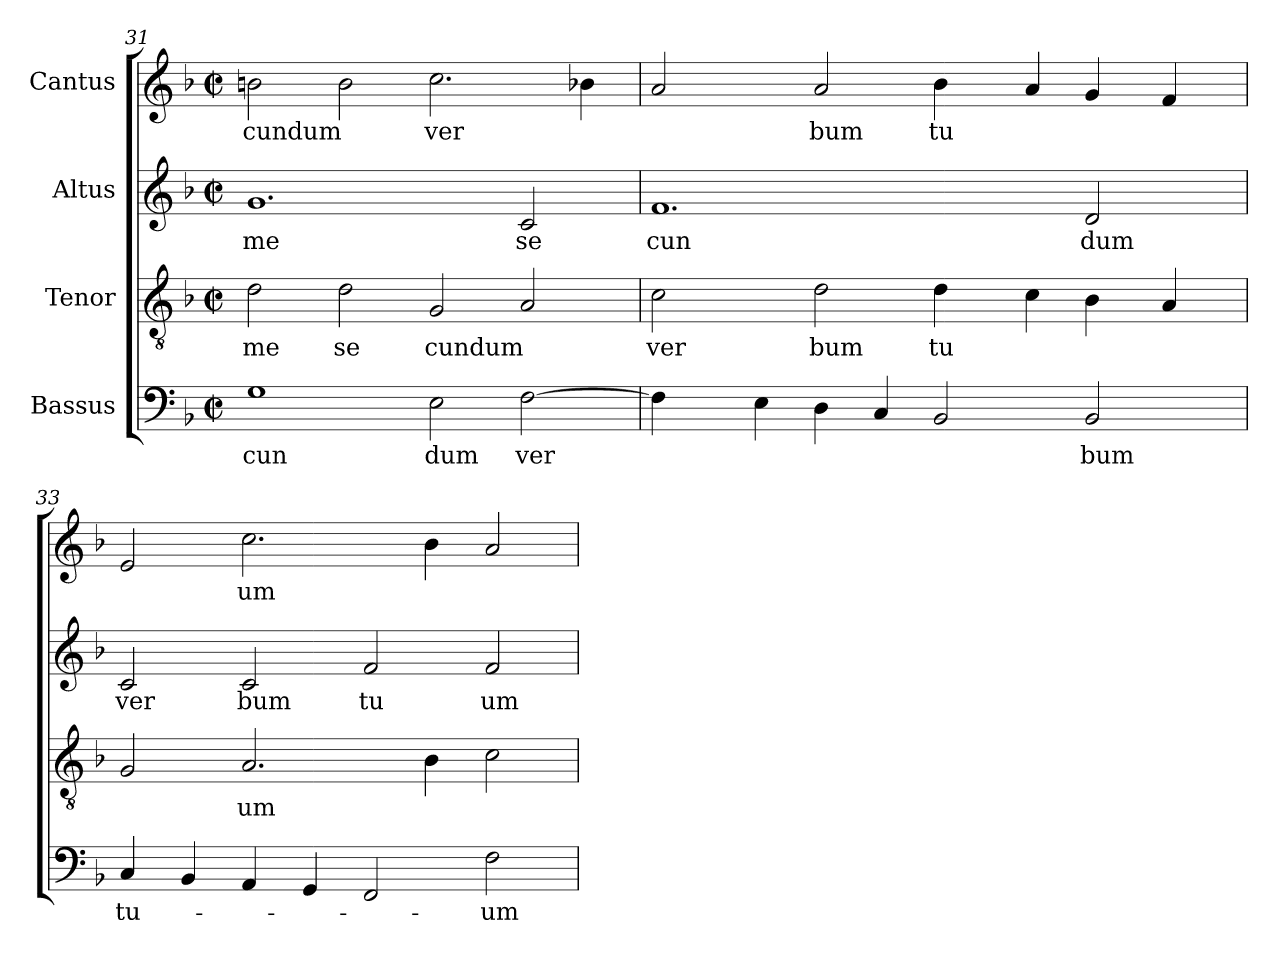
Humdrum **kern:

**kern	**text	**kern	**text	**kern	**text	**kern	**text
*part4	*part4	*part3	*part3	*part2	*part2	*part1	*part1
*staff4	*staff4	*staff3	*staff3	*staff2	*staff2	*staff1	*staff1
*I"Bassus	*	*I"Tenor	*	*I"Altus	*	*I"Cantus	*
*clefF4	*	*clefGv2	*	*clefG2	*	*clefG2	*
*k[b-]	*	*k[b-]	*	*k[b-]	*	*k[b-]	*
*F:	*	*F:	*	*F:	*	*F:	*
*M2/2	*	*M2/2	*	*M2/2	*	*M2/2	*
*met(c|)	*	*met(c|)	*	*met(c|)	*	*met(c|)	*
=31	=31	=31	=31	=31	=31	=31	=31
!	!LO:LY:b:cj	!	!LO:LY:b:cj	!	!LO:LY:b:cj	!	!LO:LY:b
1G	cun	2d\	me	1.g	me	2bn\	cundum
!	!	!	!LO:LY:b:cj	!	!	!	!
.	.	2d\	se	.	.	2b\	.
!	!LO:LY:b:cj	!	!LO:LY:b	!	!	!	!LO:LY:b
2E\	dum	2G/	cundum	.	.	2.cc\	ver
!	!LO:LY:b	!	!	!	!LO:LY:b:cj	!	!
[>2F\	ver	2A/	.	2c/	se	.	.
.	.	.	.	.	.	4b-X\	.
!!LO:LB:g=z
=32	=32	=32	=32	=32	=32	=32	=32
!	!	!	!LO:LY:b:cj	!	!LO:LY:b:cj	!	!
*^	*	*	*	*	*	*^	*
4F\]	8ryy	.	2c\	ver	1.f	cun	2a/	16ryy	.
.	.	.	.	.	.	.	.	1ryy	.
.	32.ryy	.	.	.	.	.	.	.	.
.	1ryy	.	.	.	.	.	.	.	.
4E\	.	.	.	.	.	.	.	.	.
!	!	!	!	!LO:LY:b:cj	!	!	!	!	!LO:LY:b:cj
4D\	.	.	2d\	bum	.	.	2a/	.	bum
4C/	.	.	.	.	.	.	.	.	.
!	!	!	!	!LO:LY:b:cj	!	!	!	!	!LO:LY:b:cj
2BB-/	.	.	4d\	tu	.	.	4b-\	.	tu
.	.	.	.	.	.	.	.	2...ryy	.
.	2ryy	.	.	.	.	.	.	.	.
.	.	.	4c\	.	.	.	4a/	.	.
!	!	!LO:LY:b:cj	!	!	!	!LO:LY:b:cj	!	!	!
2BB-/	.	bum	4B-\	.	2d/	dum	4g/	.	.
.	4ryy	.	.	.	.	.	.	.	.
.	.	.	4A/	.	.	.	4f/	.	.
.	16ryy	.	.	.	.	.	.	.	.
.	64ryy	.	.	.	.	.	.	.	.
=33	=33	=33	=33	=33	=33	=33	=33	=33	=33
!	!	!LO:LY:b:cj	!	!	!	!LO:LY:b:cj	!	!	!
*v	*v	*	*	*	*	*	*v	*v	*
4C/	tu-	2G/	.	2c/	ver	2e/	.
4BB-/	.	.	.	.	.	.	.
!	!	!	!LO:LY:b	!	!LO:LY:b:cj	!	!LO:LY:b
4AA/	.	2.A/	um	2c/	bum	2.cc\	um
4GG/	.	.	.	.	.	.	.
!	!	!	!	!	!LO:LY:b:cj	!	!
2FF/	.	.	.	2f/	tu	.	.
.	.	4B-\	.	.	.	4b-\	.
!	!LO:LY:b:cj	!	!	!	!LO:LY:b:cj	!	!
2F\	-um	2c\	.	2f/	um	2a/	.
=	=	=	=	=	=	=	=
*-	*-	*-	*-	*-	*-	*-	*-
